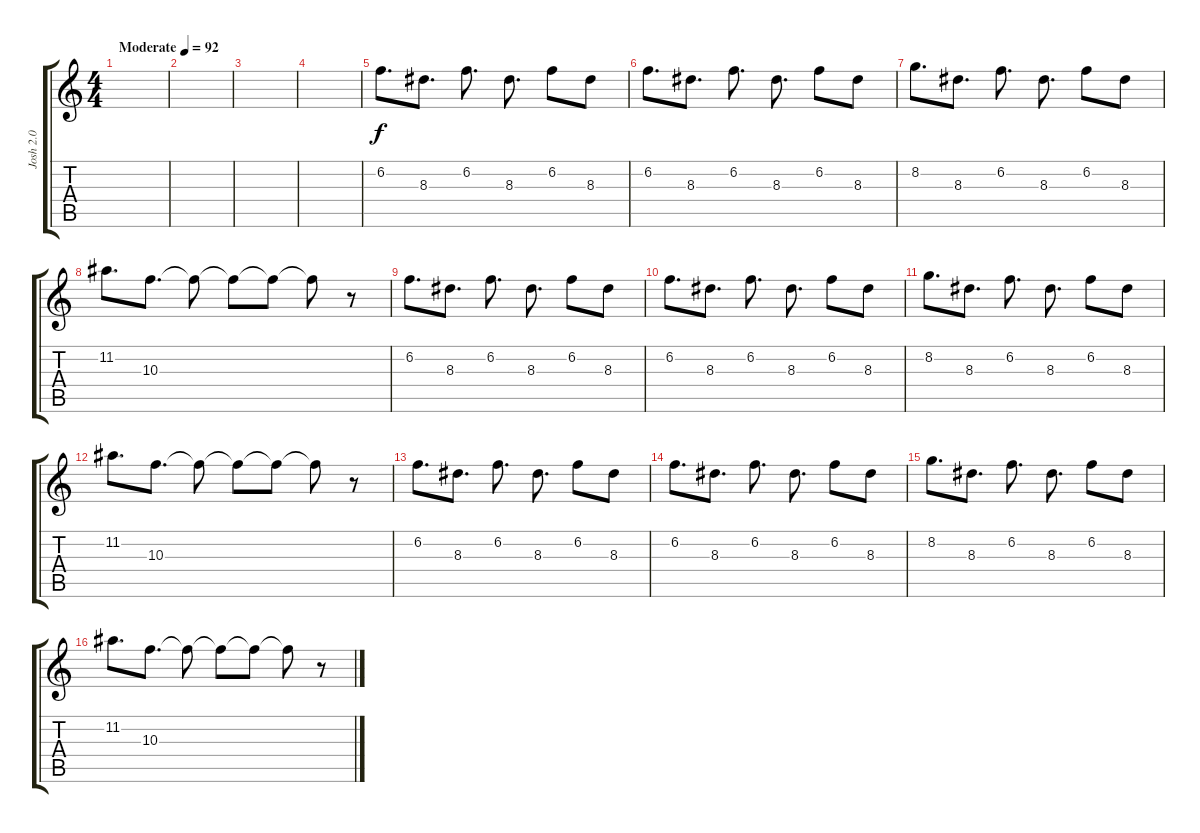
\track ("Josh 2.0" "Josh 2.0") {instrument electricguitarclean}
\staff {score tabs}
\tuning (E4 B3 G3 D3 A2 E2) {hide}
\ts (4 4)
\tempo (92 "Moderate")
\clef g2
\ks c
|
|
|
|
6.2.8{d} 8.3.8{d} 6.2.8{d} 8.3.8{d} 6.2.8 8.3.8 |
6.2.8{d} 8.3.8{d} 6.2.8{d} 8.3.8{d} 6.2.8 8.3.8 |
8.2.8{d} 8.3.8{d} 6.2.8{d} 8.3.8{d} 6.2.8 8.3.8 |
11.2.8{d} 10.3.8{d} 10.3{t}.8 10.3{t}.8 10.3{t}.8 10.3{t}.8 r.8 |
6.2.8{d} 8.3.8{d} 6.2.8{d} 8.3.8{d} 6.2.8 8.3.8 |
6.2.8{d} 8.3.8{d} 6.2.8{d} 8.3.8{d} 6.2.8 8.3.8 |
8.2.8{d} 8.3.8{d} 6.2.8{d} 8.3.8{d} 6.2.8 8.3.8 |
11.2.8{d} 10.3.8{d} 10.3{t}.8 10.3{t}.8 10.3{t}.8 10.3{t}.8 r.8 |
6.2.8{d} 8.3.8{d} 6.2.8{d} 8.3.8{d} 6.2.8 8.3.8 |
6.2.8{d} 8.3.8{d} 6.2.8{d} 8.3.8{d} 6.2.8 8.3.8 |
8.2.8{d} 8.3.8{d} 6.2.8{d} 8.3.8{d} 6.2.8 8.3.8 |
11.2.8{d} 10.3.8{d} 10.3{t}.8 10.3{t}.8 10.3{t}.8 10.3{t}.8 r.8
